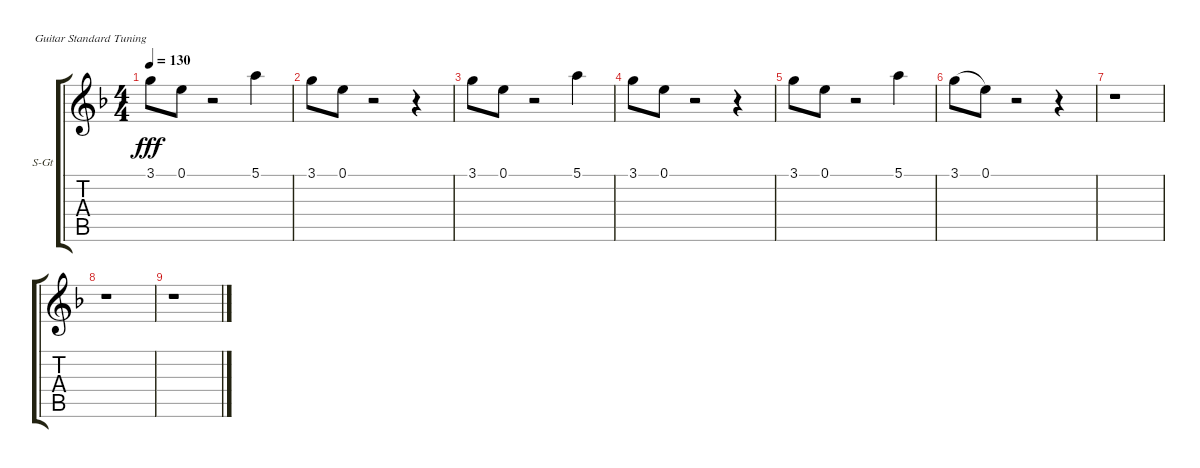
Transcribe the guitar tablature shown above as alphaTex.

\bracketExtendMode groupsimilarinstruments
\firstSystemTrackNameOrientation horizontal
\otherSystemsTrackNameOrientation horizontal
\track ("Валерий Кипелов" "S-Gt") {instrument tenorsax}
\staff {score tabs}
\tuning (E4 B3 G3 D3 A2 E2)
\displaytranspose 12
\ts (4 4)
\tempo 130
\clef g2
\ks f
3.1.8{dy fff} 0.1.8 r.2 5.1.4 |
3.1.8 0.1.8 r.2 r.4 |
3.1.8 0.1.8 r.2 5.1.4 |
3.1.8 0.1.8 r.2 r.4 |
3.1.8 0.1.8 r.2 5.1.4 |
3.1.8{legatoorigin} 0.1.8 r.2 r.4 |
r.1 |
r.1 |
r.1
